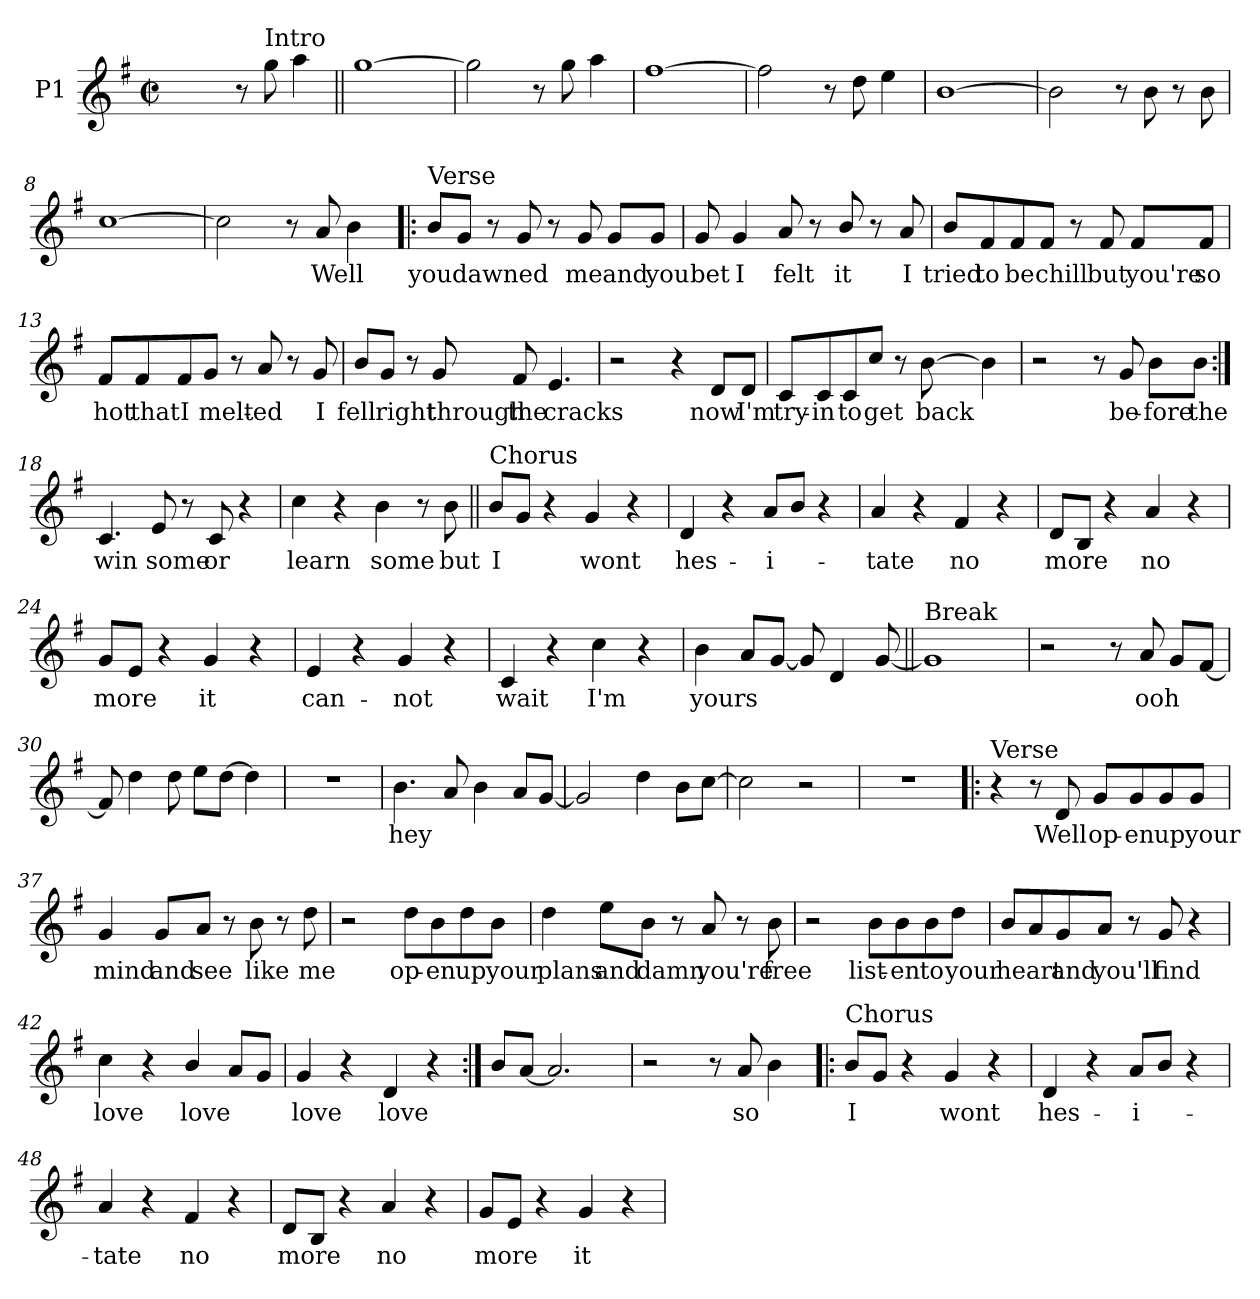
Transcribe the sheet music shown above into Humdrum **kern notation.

**kern	**text
*part1	*part1
*staff1	*staff1
*I"P1	*
*clefG2	*
*ITrd7c12	*
*k[f#]	*
*G:	*
*M2/2	*
*met(c|)	*
=1	=1
2ryy	.
8r	.
!LO:TX:a:t=Intro	!
8g\	.
4a\	.
=2||	=2||
[1g	.
=3	=3
2g\]	.
8r	.
8g\	.
4a\	.
=4	=4
[1f#	.
=5	=5
2f#\]	.
8r	.
8d\	.
4e\	.
!!LO:LB:g=z
=6	=6
[1B	.
=7	=7
2B\]	.
8r	.
8B\	.
8r	.
8B\	.
=8	=8
[1c	.
=9	=9
2c\]	.
8r	.
!	!LO:LY:b
8A/	Well
4B\	.
!!LO:LB:g=z
=10!|:	=10!|:
!LO:TX:a:t=Verse	!
!	!LO:LY:b
8B/L	you
!	!LO:LY:b
8G/J	dawned
8r	.
8G/	.
!	!LO:LY:b
8r	on
!	!LO:LY:b
8G/	me
!	!LO:LY:b
8G/L	and
!	!LO:LY:b
8G/J	you
=11	=11
!	!LO:LY:b
8G/	bet
!	!LO:LY:b
4G/	I
!	!LO:LY:b
8A/	felt
8r	.
!	!LO:LY:b
8B/	it
8r	.
!	!LO:LY:b
8A/	I
!!LO:LB:g=z
=12	=12
!	!LO:LY:b
8B/L	tried
!	!LO:LY:b
8F#/	to
!	!LO:LY:b
8F#/	be
!	!LO:LY:b
8F#/J	chill
8r	.
!	!LO:LY:b
8F#/	but
!	!LO:LY:b
8F#/L	you're
!	!LO:LY:b
8F#/J	so
=13	=13
!	!LO:LY:b
8F#/L	hot
!	!LO:LY:b
8F#/	that
!	!LO:LY:b
8F#/	I
!	!LO:LY:b
8G/J	melt-
8r	.
!	!LO:LY:b
8A/	-ed
8r	.
!	!LO:LY:b
8G/	I
!!LO:LB:g=z
=14	=14
!	!LO:LY:b
8B/L	fell
!	!LO:LY:b
8G/J	right
8r	.
!	!LO:LY:b
8G/	through
!	!LO:LY:b
8F#/	the
!	!LO:LY:b
4.E/	cracks
=15	=15
2r	.
4r	.
!	!LO:LY:b
8D/L	now
!	!LO:LY:b
8D/J	I'm
!!LO:LB:g=z
=16	=16
!	!LO:LY:b
8C/L	try-
!	!LO:LY:b
8C/	-in
!	!LO:LY:b
8C/	to
!	!LO:LY:b
8c/J	get
8r	.
!	!LO:LY:b
[8B\	back
4B\]	.
=17	=17
2r	.
8r	.
!	!LO:LY:b
8G/	be-
!	!LO:LY:b
8B\L	-fore
!	!LO:LY:b
8B\J	the
=18:|!	=18:|!
!	!LO:LY:b
4.C/	win
!	!LO:LY:b
8E/	some
8r	.
!	!LO:LY:b
8C/	or
4r	.
=19	=19
!	!LO:LY:b
4c\	learn
4r	.
!	!LO:LY:b
4B\	some
8r	.
!	!LO:LY:b
8B\	but
!!LO:LB:g=z
=20||	=20||
!LO:TX:a:t=Chorus	!
!	!LO:LY:b
8B/L	I
8G/J	.
4r	.
!	!LO:LY:b
4G/	wont
4r	.
=21	=21
!	!LO:LY:b
4D/	hes-
4r	.
!	!LO:LY:b
8A/L	-i-
8B/J	.
4r	.
=22	=22
!	!LO:LY:b
4A/	-tate
4r	.
!	!LO:LY:b
4F#/	no
4r	.
=23	=23
!	!LO:LY:b
8D/L	more
8BB/J	.
4r	.
!	!LO:LY:b
4A/	no
4r	.
!!LO:LB:g=z
=24	=24
!	!LO:LY:b
8G/L	more
8E/J	.
4r	.
!	!LO:LY:b
4G/	it
4r	.
=25	=25
!	!LO:LY:b
4E/	can-
4r	.
!	!LO:LY:b
4G/	-not
4r	.
=26	=26
!	!LO:LY:b
4C/	wait
4r	.
!	!LO:LY:b
4c\	I'm
4r	.
=27	=27
!	!LO:LY:b
4B\	yours
8A/L	.
[8G/J	.
8G/]	.
4D/	.
[8G/	.
!!LO:PB:g=z
=28||	=28||
!LO:TX:a:t=Break	!
1G]	.
=29	=29
2r	.
8r	.
!	!LO:LY:b
8A/	ooh
8G/L	.
[8F#/J	.
=30	=30
8F#/]	.
4d\	.
8d\	.
8e\L	.
[8d\J	.
4d\]	.
=31	=31
1r	.
!!LO:LB:g=z
=32	=32
!	!LO:LY:b
4.B\	hey
8A/	.
4B\	.
8A/L	.
[8G/J	.
=33	=33
2G/]	.
4d\	.
8B\L	.
[8c\J	.
=34	=34
2c\]	.
2r	.
=35	=35
1r	.
!!LO:LB:g=z
=36!|:	=36!|:
!LO:TX:a:t=Verse	!
4r	.
8r	.
!	!LO:LY:b
8D/	Well
!	!LO:LY:b
8G/L	op-
!	!LO:LY:b
8G/	-en
!	!LO:LY:b
8G/	up
!	!LO:LY:b
8G/J	your
=37	=37
!	!LO:LY:b
4G/	mind
!	!LO:LY:b
8G/L	and
!	!LO:LY:b
8A/J	see
8r	.
!	!LO:LY:b
8B\	like
8r	.
!	!LO:LY:b
8d\	me
!!LO:LB:g=z
=38	=38
2r	.
!	!LO:LY:b
8d\L	op-
!	!LO:LY:b
8B\	-en
!	!LO:LY:b
8d\	up
!	!LO:LY:b
8B\J	your
=39	=39
!	!LO:LY:b
4d\	plans
!	!LO:LY:b
8e\L	and
!	!LO:LY:b
8B\J	damn
8r	.
!	!LO:LY:b
8A/	you're
8r	.
!	!LO:LY:b
8B\	free
!!LO:LB:g=z
=40	=40
2r	.
!	!LO:LY:b
8B\L	list-
!	!LO:LY:b
8B\	-en
!	!LO:LY:b
8B\	to
!	!LO:LY:b
8d\J	your
=41	=41
!	!LO:LY:b
8B/L	heart
8A/	.
!	!LO:LY:b
8G/	and
!	!LO:LY:b
8A/J	you'll
8r	.
!	!LO:LY:b
8G/	find
4r	.
!!LO:LB:g=z
=42	=42
!	!LO:LY:b
4c\	love
4r	.
!	!LO:LY:b
4B/	love
8A/L	.
8G/J	.
=43	=43
!	!LO:LY:b
4G/	love
4r	.
!	!LO:LY:b
4D/	love
4r	.
=44:|!	=44:|!
8B/L	.
[8A/J	.
2.A/]	.
=45	=45
2r	.
8r	.
!	!LO:LY:b
8A/	so
4B\	.
!!LO:LB:g=z
=46!|:	=46!|:
!LO:TX:a:t=Chorus	!
!	!LO:LY:b
8B/L	I
8G/J	.
4r	.
!	!LO:LY:b
4G/	wont
4r	.
=47	=47
!	!LO:LY:b
4D/	hes-
4r	.
!	!LO:LY:b
8A/L	-i-
8B/J	.
4r	.
=48	=48
!	!LO:LY:b
4A/	-tate
4r	.
!	!LO:LY:b
4F#/	no
4r	.
=49	=49
!	!LO:LY:b
8D/L	more
8BB/J	.
4r	.
!	!LO:LY:b
4A/	no
4r	.
!!LO:LB:g=z
=50	=50
!	!LO:LY:b
8G/L	more
8E/J	.
4r	.
!	!LO:LY:b
4G/	it
4r	.
=	=
*-	*-
